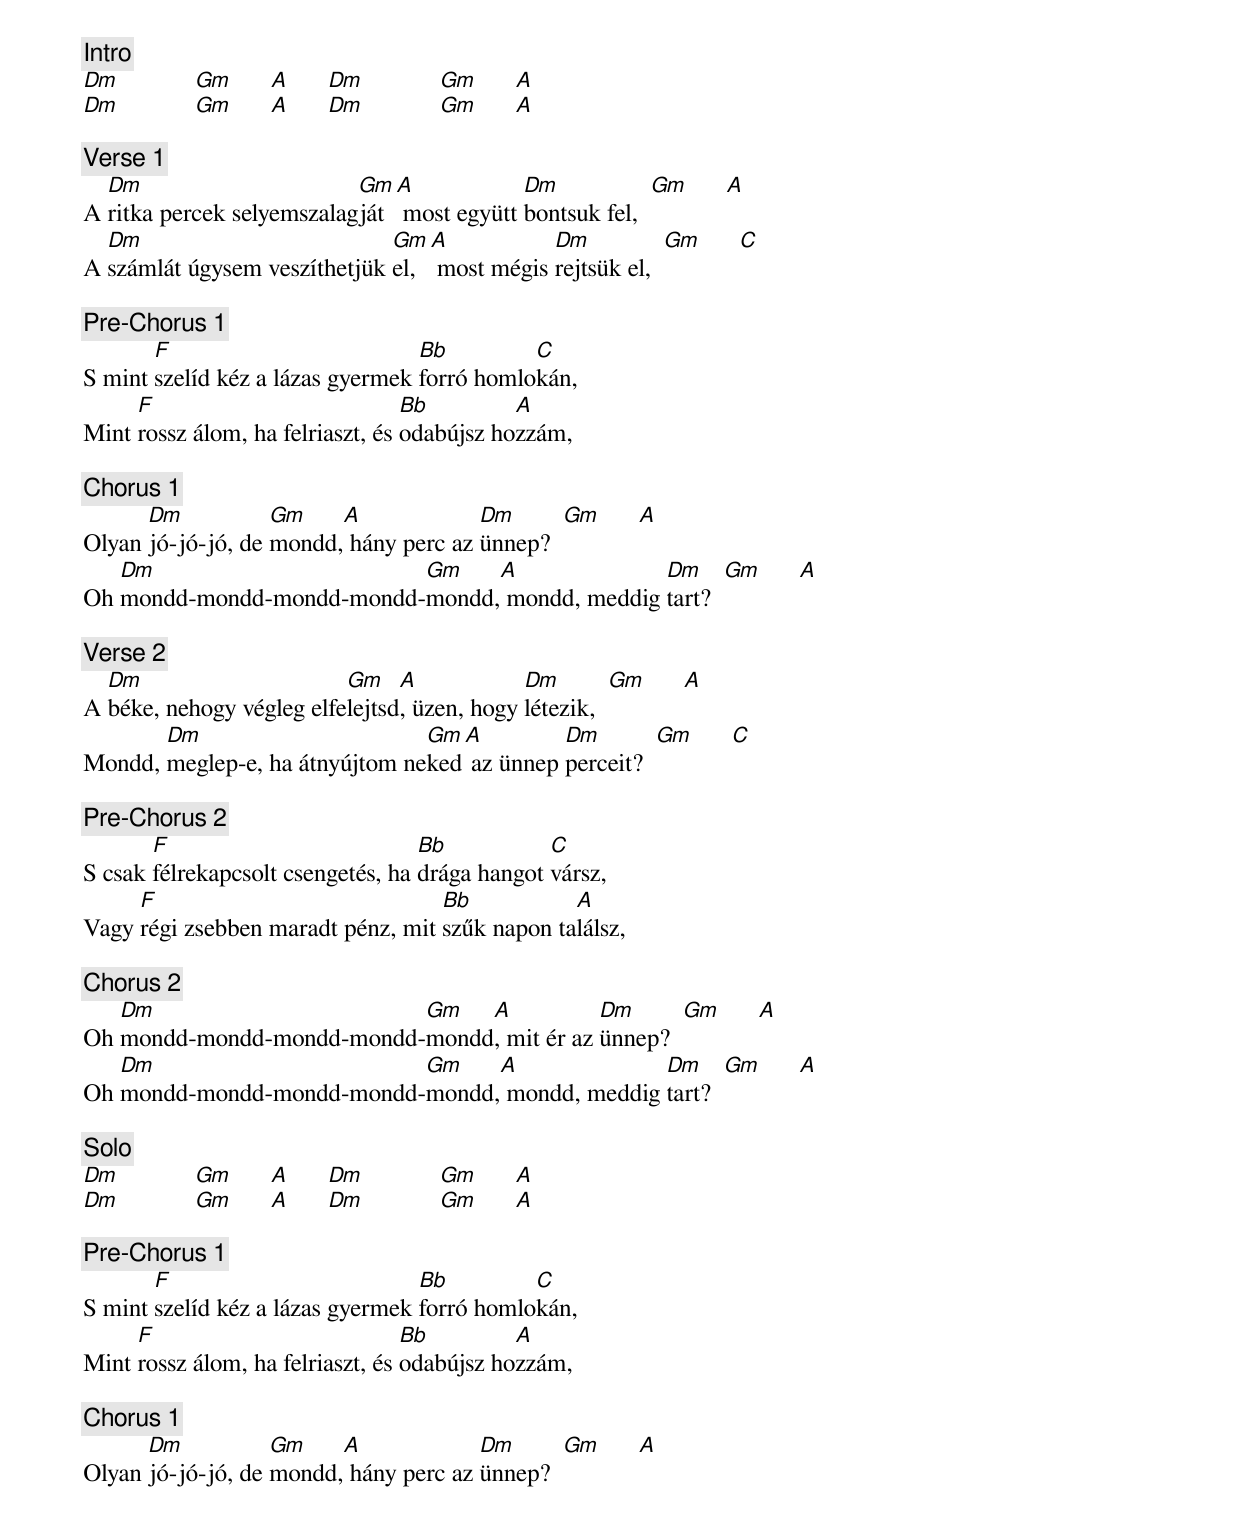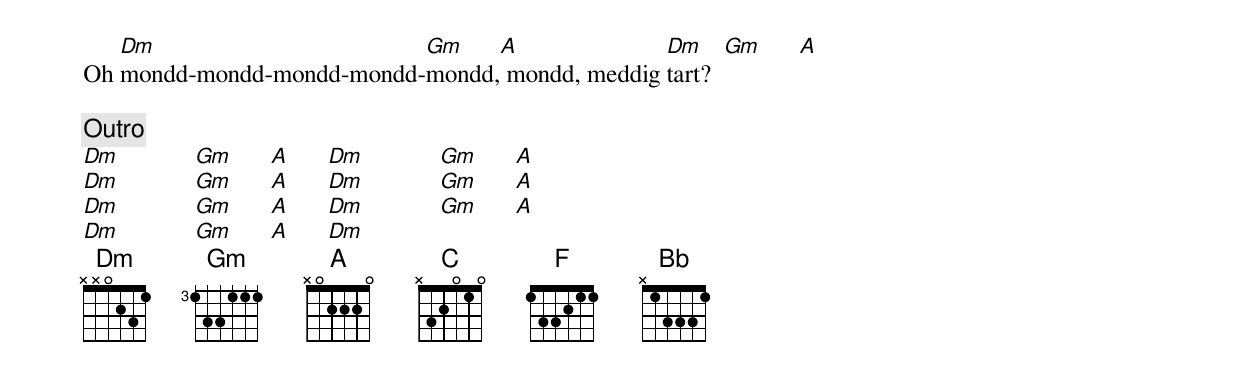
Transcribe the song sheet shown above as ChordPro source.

{c: Intro}
[Dm]            [Gm]      [A]      [Dm]            [Gm]      [A]
[Dm]            [Gm]      [A]      [Dm]            [Gm]      [A]

{c: Verse 1}
A [Dm]ritka percek selyemszalag[Gm]ját[A] most együtt [Dm]bontsuk fel,  [Gm]      [A]
A [Dm]számlát úgysem veszíthetjük [Gm]el,[A] most mégis [Dm]rejtsük el,  [Gm]      [C]

{c: Pre-Chorus 1}
S mint [F]szelíd kéz a lázas gyermek [Bb]forró homlo[C]kán,
Mint [F]rossz álom, ha felriaszt, és [Bb]odabújsz ho[A]zzám,

{c: Chorus 1}
Olyan [Dm]jó-jó-jó, de [Gm]mondd,[A] hány perc az [Dm]ünnep?  [Gm]      [A]
Oh [Dm]mondd-mondd-mondd-mondd-[Gm]mondd,[A] mondd, meddig [Dm]tart?  [Gm]      [A]

{c: Verse 2}
A [Dm]béke, nehogy végleg elfe[Gm]lejtsd[A], üzen, hogy [Dm]létezik,  [Gm]      [A]
Mondd, [Dm]meglep-e, ha átnyújtom ne[Gm]ked[A] az ünnep [Dm]perceit?  [Gm]      [C]

{c: Pre-Chorus 2}
S csak [F]félrekapcsolt csengetés, ha [Bb]drága hangot [C]vársz,
Vagy [F]régi zsebben maradt pénz, mit [Bb]szűk napon ta[A]lálsz,

{c: Chorus 2}
Oh [Dm]mondd-mondd-mondd-mondd-[Gm]mondd[A], mit ér az [Dm]ünnep?  [Gm]      [A]
Oh [Dm]mondd-mondd-mondd-mondd-[Gm]mondd,[A] mondd, meddig [Dm]tart?  [Gm]      [A]

{c: Solo}
[Dm]            [Gm]      [A]      [Dm]            [Gm]      [A]
[Dm]            [Gm]      [A]      [Dm]            [Gm]      [A]

{c: Pre-Chorus 1}
S mint [F]szelíd kéz a lázas gyermek [Bb]forró homlo[C]kán,
Mint [F]rossz álom, ha felriaszt, és [Bb]odabújsz ho[A]zzám,

{c: Chorus 1}
Olyan [Dm]jó-jó-jó, de [Gm]mondd,[A] hány perc az [Dm]ünnep?  [Gm]      [A]
Oh [Dm]mondd-mondd-mondd-mondd-[Gm]mondd,[A] mondd, meddig [Dm]tart?  [Gm]      [A]

{c: Outro}
[Dm]            [Gm]      [A]      [Dm]            [Gm]      [A]
[Dm]            [Gm]      [A]      [Dm]            [Gm]      [A]
[Dm]            [Gm]      [A]      [Dm]            [Gm]      [A]
[Dm]            [Gm]      [A]      [Dm]
